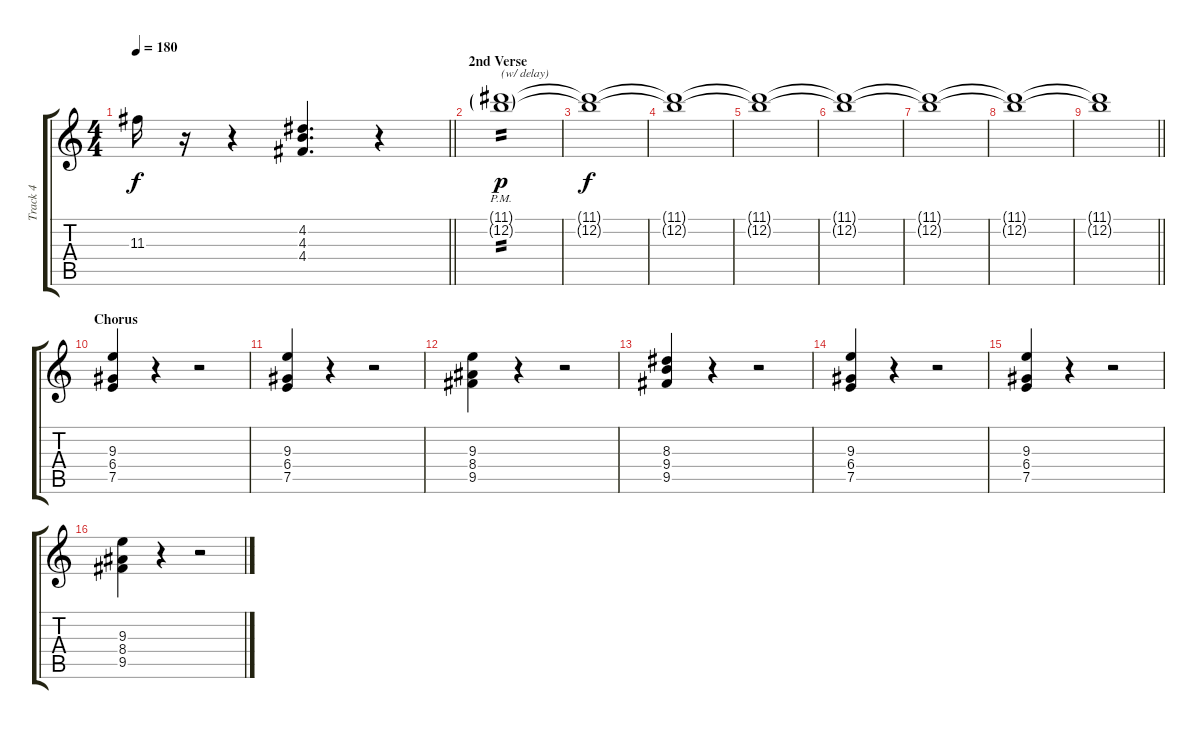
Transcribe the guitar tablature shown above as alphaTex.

\track ("Track 4" "Track 4") {instrument electricguitarjazz}
\staff {score tabs}
\tuning (E4 B3 G3 D3 A2 E2) {hide}
\ts (4 4)
\tempo 180
\clef g2
\barLineRight lightlight
\ks c
11.3{t}.16{dy f} r.16 r.4 (4.2 4.3 4.4).4{d} r.4 |
\section ("" "2nd Verse")
(11.1{g pm} 12.2{g pm}).1{txt "(w/ delay)" tp 2 dy p} |
(11.1{t} 12.2{t}).1{dy f} |
(11.1{t} 12.2{t}).1 |
(11.1{t} 12.2{t}).1 |
(11.1{t} 12.2{t}).1 |
(11.1{t} 12.2{t}).1 |
(11.1{t} 12.2{t}).1 |
\barLineRight lightlight
(11.1{t} 12.2{t}).1 |
\section ("" "Chorus")
(9.3 6.4 7.5).4 r.4 r.2 |
(9.3 6.4 7.5).4 r.4 r.2 |
(9.3 8.4 9.5).4 r.4 r.2 |
(8.3 9.4 9.5).4 r.4 r.2 |
(9.3 6.4 7.5).4 r.4 r.2 |
(9.3 6.4 7.5).4 r.4 r.2 |
(9.3 8.4 9.5).4 r.4 r.2
